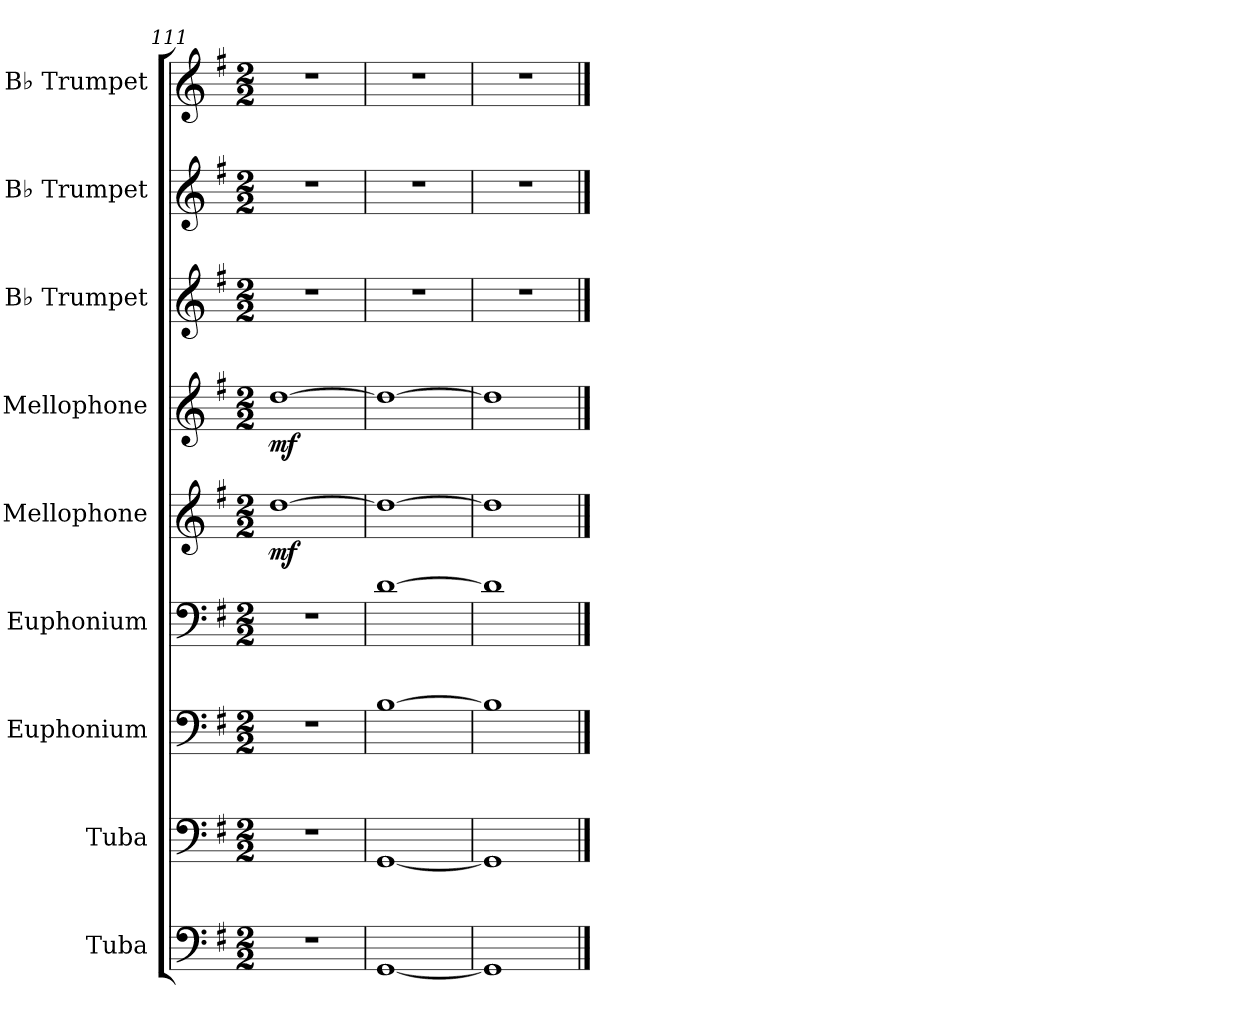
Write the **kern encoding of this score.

**kern	**kern	**kern	**kern	**kern	**dynam	**kern	**dynam	**kern	**kern	**kern
*part9	*part8	*part7	*part6	*part5	*part5	*part4	*part4	*part3	*part2	*part1
*staff9	*staff8	*staff7	*staff6	*staff5	*staff5	*staff4	*staff4	*staff3	*staff2	*staff1
*I"Tuba	*I"Tuba	*I"Euphonium	*I"Euphonium	*I"Mellophone	*	*I"Mellophone	*	*I"B♭ Trumpet	*I"B♭ Trumpet	*I"B♭ Trumpet
*I'Tba.	*I'Tba.	*I'Euph.	*I'Euph.	*I'Mello.	*	*I'Mello.	*	*I'B♭ Tpt.	*I'B♭ Tpt.	*I'B♭ Tpt.
*clefF4	*clefF4	*clefF4	*clefF4	*clefG2	*	*clefG2	*	*clefG2	*clefG2	*clefG2
*	*	*	*	*ITrd4c7	*	*ITrd4c7	*	*ITrd1c2	*ITrd1c2	*ITrd1c2
*k[f#]	*k[f#]	*k[f#]	*k[f#]	*k[]	*	*k[]	*	*k[b-]	*k[b-]	*k[b-]
*M2/2	*M2/2	*M2/2	*M2/2	*M2/2	*	*M2/2	*	*M2/2	*M2/2	*M2/2
=111	=111	=111	=111	=111	=111	=111	=111	=111	=111	=111
!	!	!	!	!	!LO:DY:b	!	!LO:DY:b	!	!	!
1r	1r	1r	1r	[1g	mf	[1g	mf	1r	1r	1r
=112	=112	=112	=112	=112	=112	=112	=112	=112	=112	=112
[1GG	[1GG	[1B	[1d	1g_	.	1g_	.	1r	1r	1r
=113	=113	=113	=113	=113	=113	=113	=113	=113	=113	=113
1GG]	1GG]	1B]	1d]	1g]	.	1g]	.	1r	1r	1r
==	==	==	==	==	==	==	==	==	==	==
*-	*-	*-	*-	*-	*-	*-	*-	*-	*-	*-
